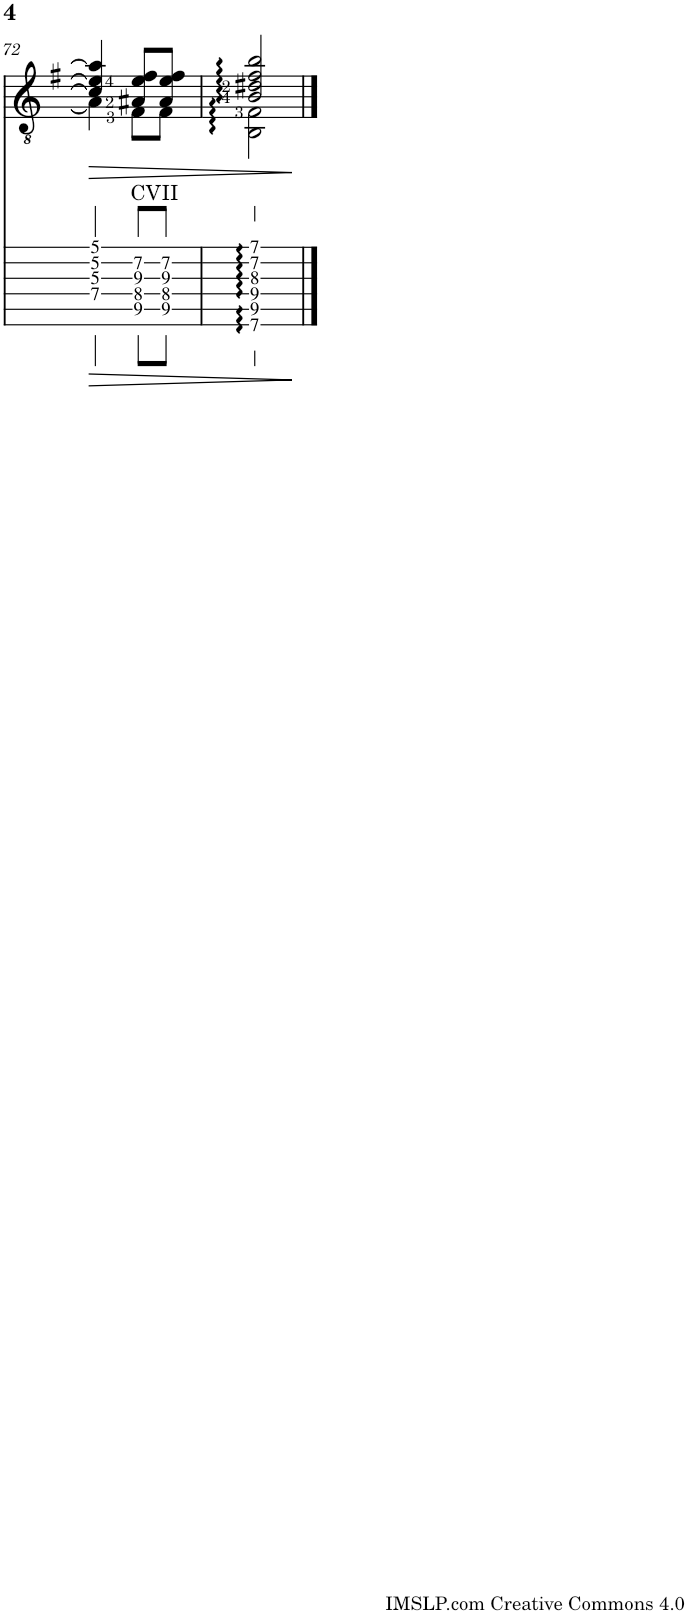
**kern	**dynam	**kern	**dynam
*part2	*part2	*part1	*part1
*staff2	*staff2	*staff1	*staff1
*I"Chitarra classica (Intavolatura)	*	*I"Chitarra classica, Guitar Standard	*
!!LO:PB:g=z
*	*	*clefGv2	*
*k[f#]	*	*k[f#]	*
*M2/4	*	*M2/4	*
=72	=72	=72	=72
!	!LO:HP:b	!	!LO:HP:b
*^	*	*^	*
4c/ 4e/ 4a/	4A\	>	4c/] 4e/] 4a/]	4A\]	>
!LO:TX:a:t=CVII	!	!	!	!	!
8A#X/ 8e/ 8f#/L	8F#\L	.	8A#X/ 8e/ 8f#/L	8F#\L	.
8A#/ 8e/ 8f#/J	8F#\J	.	8A#/ 8e/ 8f#/J	8F#\J	.
=73	=73	=73	=73	=73	=73
2B/ 2d#X/ 2f#/ 2b/	2BB\:: 2F#\::	.	2B/ 2d#X/ 2f#/ 2b/	2BB\:: 2F#\::	.
*v	*v	*	*	*	*
*	*	*v	*v	*
.	]	.	]
==	==	==	==
*-	*-	*-	*-
